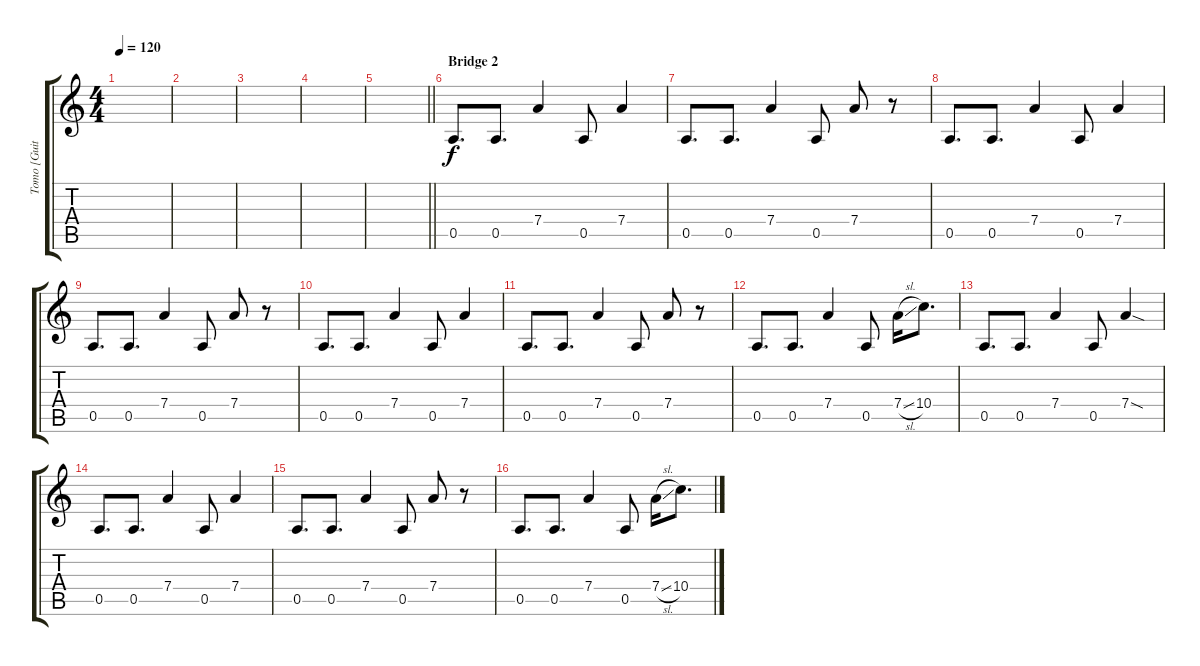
\track ("Tomo [Guitar]" "Tomo [Guit") {instrument overdrivenguitar}
\staff {score tabs}
\tuning (E4 B3 G3 D3 A2 E2) {hide}
\ts (4 4)
\tempo 120
\clef g2
\ks c
|
|
|
|
\barLineRight lightlight
|
\section ("" "Bridge 2")
0.5.8{d} 0.5.8{d} 7.4.4 0.5.8 7.4.4 |
0.5.8{d} 0.5.8{d} 7.4.4 0.5.8 7.4.8 r.8 |
0.5.8{d} 0.5.8{d} 7.4.4 0.5.8 7.4.4 |
0.5.8{d} 0.5.8{d} 7.4.4 0.5.8 7.4.8 r.8 |
0.5.8{d} 0.5.8{d} 7.4.4 0.5.8 7.4.4 |
0.5.8{d} 0.5.8{d} 7.4.4 0.5.8 7.4.8 r.8 |
0.5.8{d} 0.5.8{d} 7.4.4 0.5.8 7.4{sl}.16 10.4.8{d} |
0.5.8{d} 0.5.8{d} 7.4.4 0.5.8 7.4{sod}.4 |
0.5.8{d} 0.5.8{d} 7.4.4 0.5.8 7.4.4 |
0.5.8{d} 0.5.8{d} 7.4.4 0.5.8 7.4.8 r.8 |
0.5.8{d} 0.5.8{d} 7.4.4 0.5.8 7.4{sl}.16 10.4.8{d}
